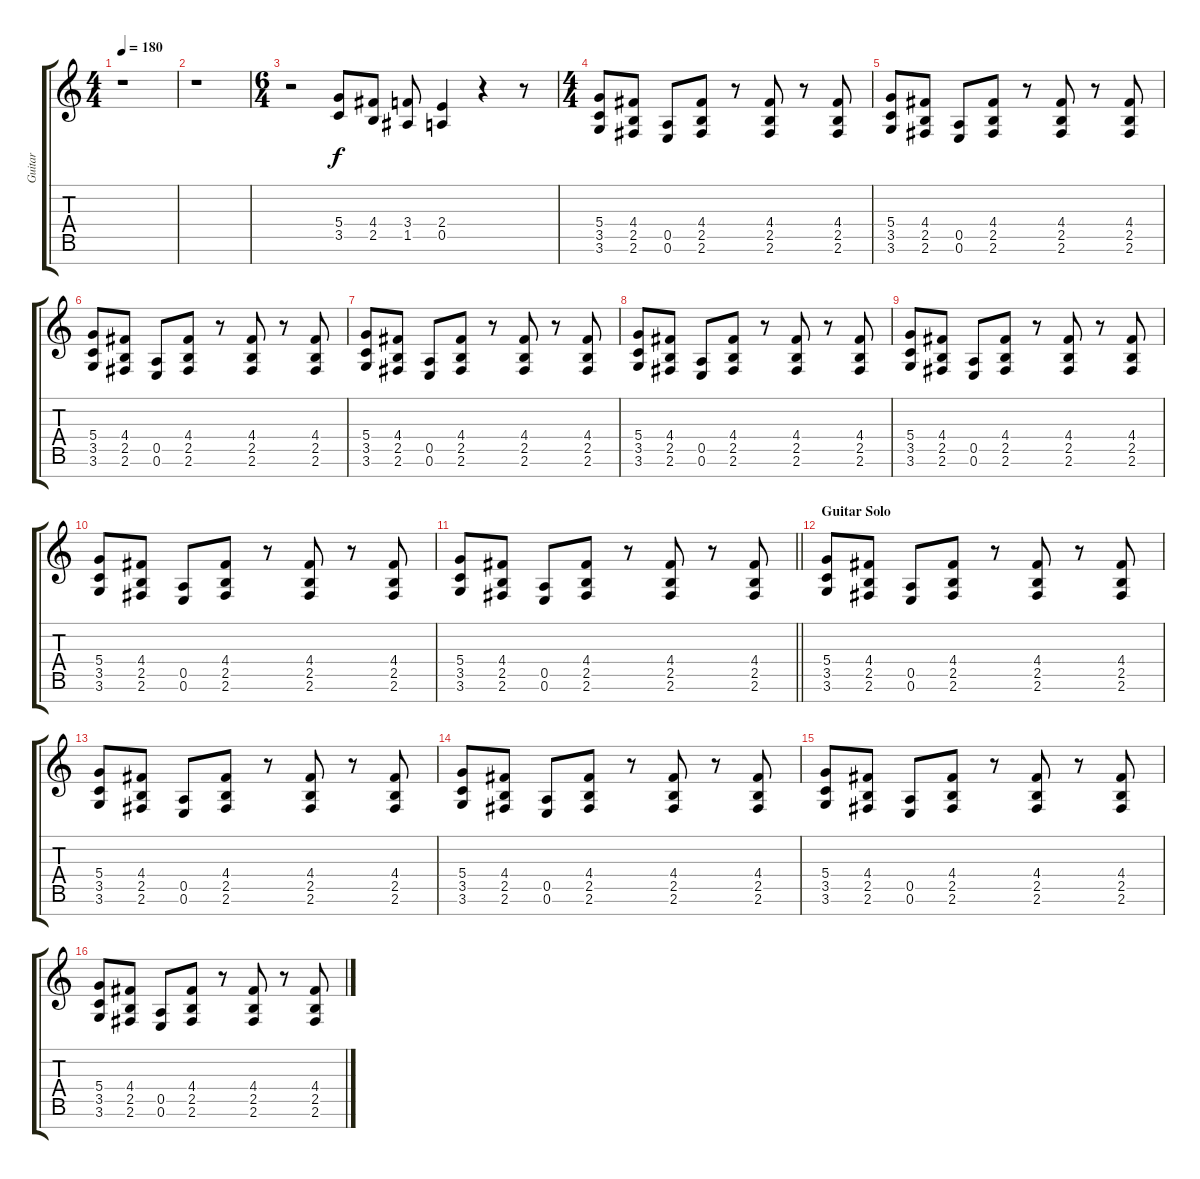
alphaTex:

\track ("Guitar" "Guitar") {instrument overdrivenguitar}
\staff {score tabs}
\tuning (E4 B3 G3 D3 A2 E2 B1) {hide}
\ts (4 4)
\tempo 180
\clef g2
\ks c
r.1{dy f} |
r.1 |
\ts (6 4)
r.2 (5.4 3.5).8 (4.4 2.5).8 (3.4 1.5).8 (2.4 0.5).4 r.4 r.8 |
\ts (4 4)
(5.4 3.5 3.6).8 (4.4 2.5 2.6).8 (0.5 0.6).8 (4.4 2.5 2.6).8 r.8 (4.4 2.5 2.6).8 r.8 (4.4 2.5 2.6).8 |
(5.4 3.5 3.6).8 (4.4 2.5 2.6).8 (0.5 0.6).8 (4.4 2.5 2.6).8 r.8 (4.4 2.5 2.6).8 r.8 (4.4 2.5 2.6).8 |
(5.4 3.5 3.6).8 (4.4 2.5 2.6).8 (0.5 0.6).8 (4.4 2.5 2.6).8 r.8 (4.4 2.5 2.6).8 r.8 (4.4 2.5 2.6).8 |
(5.4 3.5 3.6).8 (4.4 2.5 2.6).8 (0.5 0.6).8 (4.4 2.5 2.6).8 r.8 (4.4 2.5 2.6).8 r.8 (4.4 2.5 2.6).8 |
(5.4 3.5 3.6).8 (4.4 2.5 2.6).8 (0.5 0.6).8 (4.4 2.5 2.6).8 r.8 (4.4 2.5 2.6).8 r.8 (4.4 2.5 2.6).8 |
(5.4 3.5 3.6).8 (4.4 2.5 2.6).8 (0.5 0.6).8 (4.4 2.5 2.6).8 r.8 (4.4 2.5 2.6).8 r.8 (4.4 2.5 2.6).8 |
(5.4 3.5 3.6).8 (4.4 2.5 2.6).8 (0.5 0.6).8 (4.4 2.5 2.6).8 r.8 (4.4 2.5 2.6).8 r.8 (4.4 2.5 2.6).8 |
\barLineRight lightlight
(5.4 3.5 3.6).8 (4.4 2.5 2.6).8 (0.5 0.6).8 (4.4 2.5 2.6).8 r.8 (4.4 2.5 2.6).8 r.8 (4.4 2.5 2.6).8 |
\section ("" "Guitar Solo")
(5.4 3.5 3.6).8 (4.4 2.5 2.6).8 (0.5 0.6).8 (4.4 2.5 2.6).8 r.8 (4.4 2.5 2.6).8 r.8 (4.4 2.5 2.6).8 |
(5.4 3.5 3.6).8 (4.4 2.5 2.6).8 (0.5 0.6).8 (4.4 2.5 2.6).8 r.8 (4.4 2.5 2.6).8 r.8 (4.4 2.5 2.6).8 |
(5.4 3.5 3.6).8 (4.4 2.5 2.6).8 (0.5 0.6).8 (4.4 2.5 2.6).8 r.8 (4.4 2.5 2.6).8 r.8 (4.4 2.5 2.6).8 |
(5.4 3.5 3.6).8 (4.4 2.5 2.6).8 (0.5 0.6).8 (4.4 2.5 2.6).8 r.8 (4.4 2.5 2.6).8 r.8 (4.4 2.5 2.6).8 |
(5.4 3.5 3.6).8 (4.4 2.5 2.6).8 (0.5 0.6).8 (4.4 2.5 2.6).8 r.8 (4.4 2.5 2.6).8 r.8 (4.4 2.5 2.6).8
